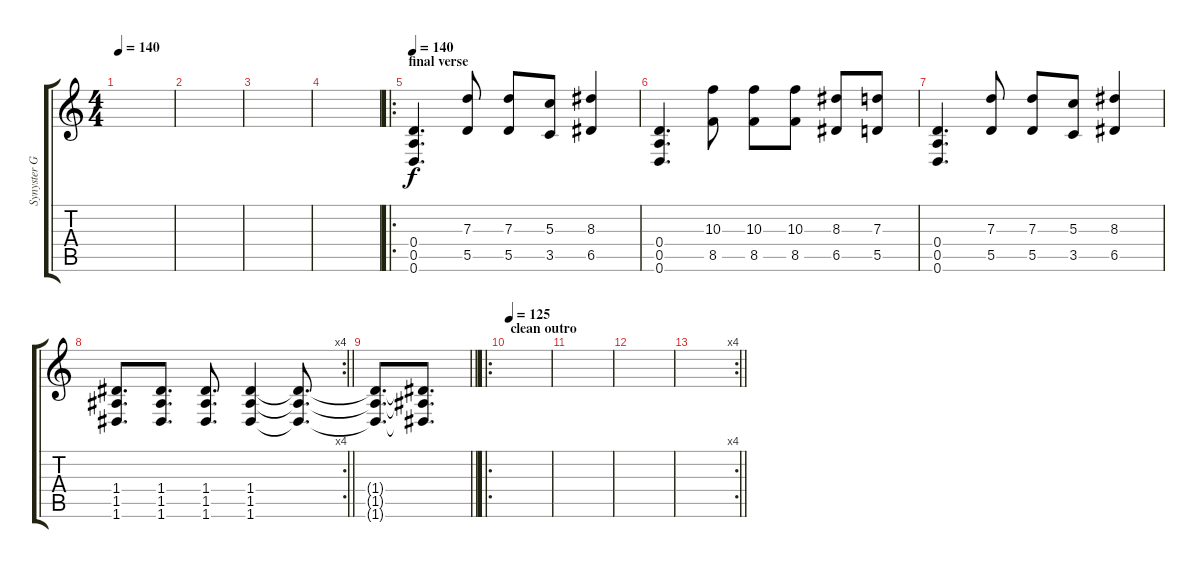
\track ("Synyster Gates " "Synyster G") {instrument distortionguitar}
\staff {score tabs}
\tuning (E4 B3 G3 D3 A2 D2) {hide}
\ts (4 4)
\tempo 140
\clef g2
\ks c
|
|
|
|
\ro
\section ("" "final verse ")
\tempo 140
(0.4 0.5 0.6).4{d} (7.3 5.5).8 (7.3 5.5).8 (5.3 3.5).8 (8.3 6.5).4 |
(0.4 0.5 0.6).4{d} (10.3 8.5).8 (10.3 8.5).8 (10.3 8.5).8 (8.3 6.5).8 (7.3 5.5).8 |
(0.4 0.5 0.6).4{d} (7.3 5.5).8 (7.3 5.5).8 (5.3 3.5).8 (8.3 6.5).4 |
\rc 4
\barLineRight lightlight
(1.4 1.5 1.6).8{d} (1.4 1.5 1.6).8{d} (1.4 1.5 1.6).8{d} (1.4 1.5 1.6).4 (1.4{t} 1.5{t} 1.6{t}).8{d} |
\barLineRight lightlight
(1.4{t} 1.5{t} 1.6{t}).8{d} (1.4{t} 1.5{t} 1.6{t}).8{d} |
\ro
\section ("" "clean outro")
\tempo 125
|
|
|
\rc 4
\barLineRight lightlight
